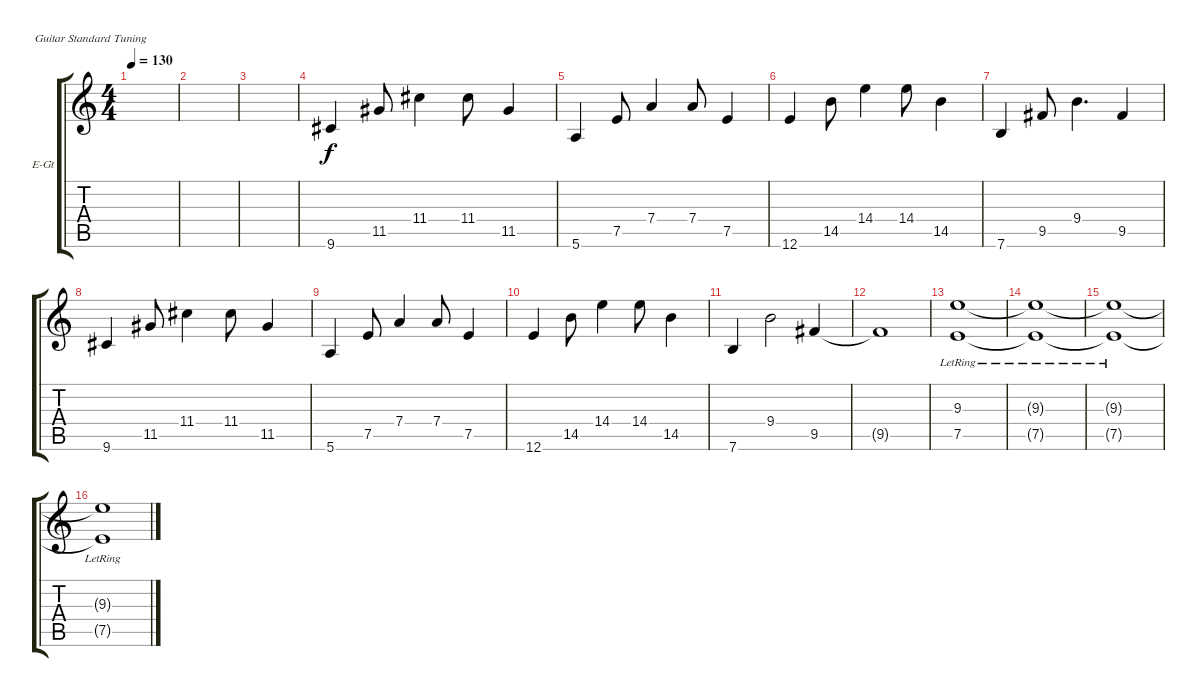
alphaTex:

\defaultSystemsLayout 4
\bracketExtendMode groupsimilarinstruments
\firstSystemTrackNameOrientation horizontal
\otherSystemsTrackNameOrientation horizontal
\track ("Guitar 1" "E-Gt") {instrument electricguitarclean}
\staff {score tabs}
\tuning (E4 B3 G3 D3 A2 E2)
\ts (4 4)
\tempo 130
\clef g2
\ks c
|
|
|
9.6.4 11.5.8 11.4.4 11.4.8 11.5.4 |
5.6.4 7.5.8 7.4.4 7.4.8 7.5.4 |
12.6.4 14.5.8 14.4.4 14.4.8 14.5.4 |
7.6.4 9.5.8 9.4.4{d} 9.5.4 |
9.6.4 11.5.8 11.4.4 11.4.8 11.5.4 |
5.6.4 7.5.8 7.4.4 7.4.8 7.5.4 |
12.6.4 14.5.8 14.4.4 14.4.8 14.5.4 |
7.6.4 9.4.2 9.5.4 |
9.5{t}.1 |
(9.3{lr} 7.5{lr}).1 |
(9.3{lr t} 7.5{lr t}).1 |
(9.3{lr t} 7.5{lr t}).1 |
(9.3{lr t} 7.5{lr t}).1
